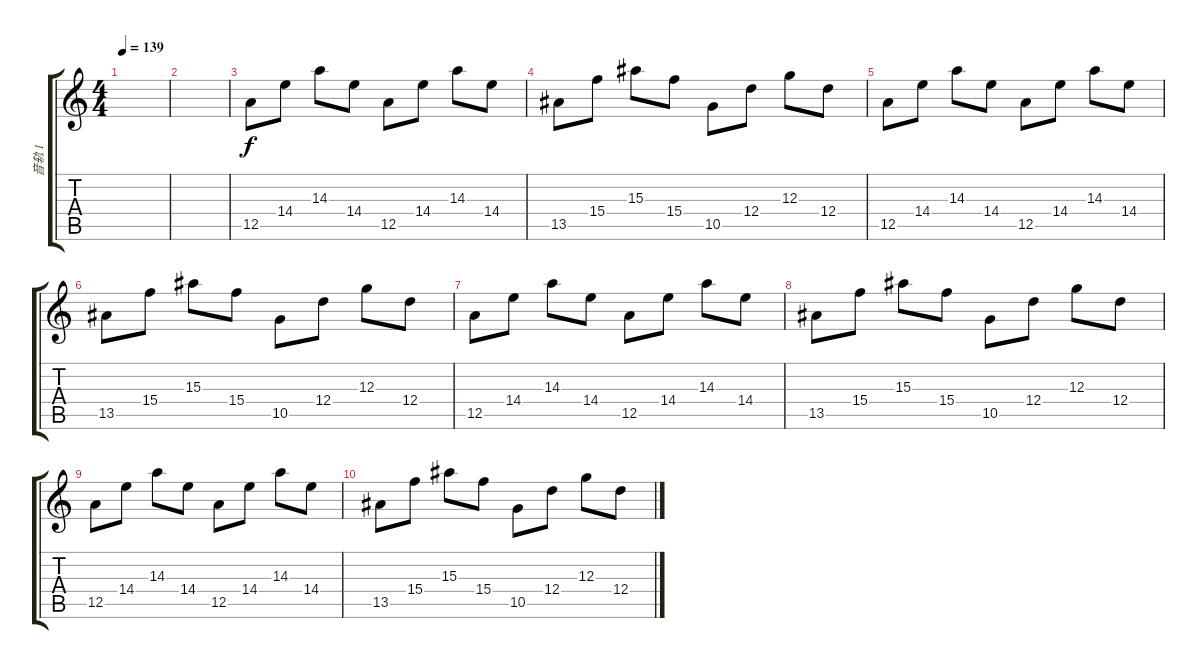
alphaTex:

\track ("音轨 1" "音轨 1") {instrument electricguitarmuted}
\staff {score tabs}
\tuning (E4 B3 G3 D3 A2 E2) {hide}
\ts (4 4)
\tempo 139
\clef g2
\ks c
|
|
12.5.8 14.4.8 14.3.8 14.4.8 12.5.8 14.4.8 14.3.8 14.4.8 |
13.5.8 15.4.8 15.3.8 15.4.8 10.5.8 12.4.8 12.3.8 12.4.8 |
12.5.8 14.4.8 14.3.8 14.4.8 12.5.8 14.4.8 14.3.8 14.4.8 |
13.5.8 15.4.8 15.3.8 15.4.8 10.5.8 12.4.8 12.3.8 12.4.8 |
12.5.8 14.4.8 14.3.8 14.4.8 12.5.8 14.4.8 14.3.8 14.4.8 |
13.5.8 15.4.8 15.3.8 15.4.8 10.5.8 12.4.8 12.3.8 12.4.8 |
12.5.8 14.4.8 14.3.8 14.4.8 12.5.8 14.4.8 14.3.8 14.4.8 |
13.5.8 15.4.8 15.3.8 15.4.8 10.5.8 12.4.8 12.3.8 12.4.8
